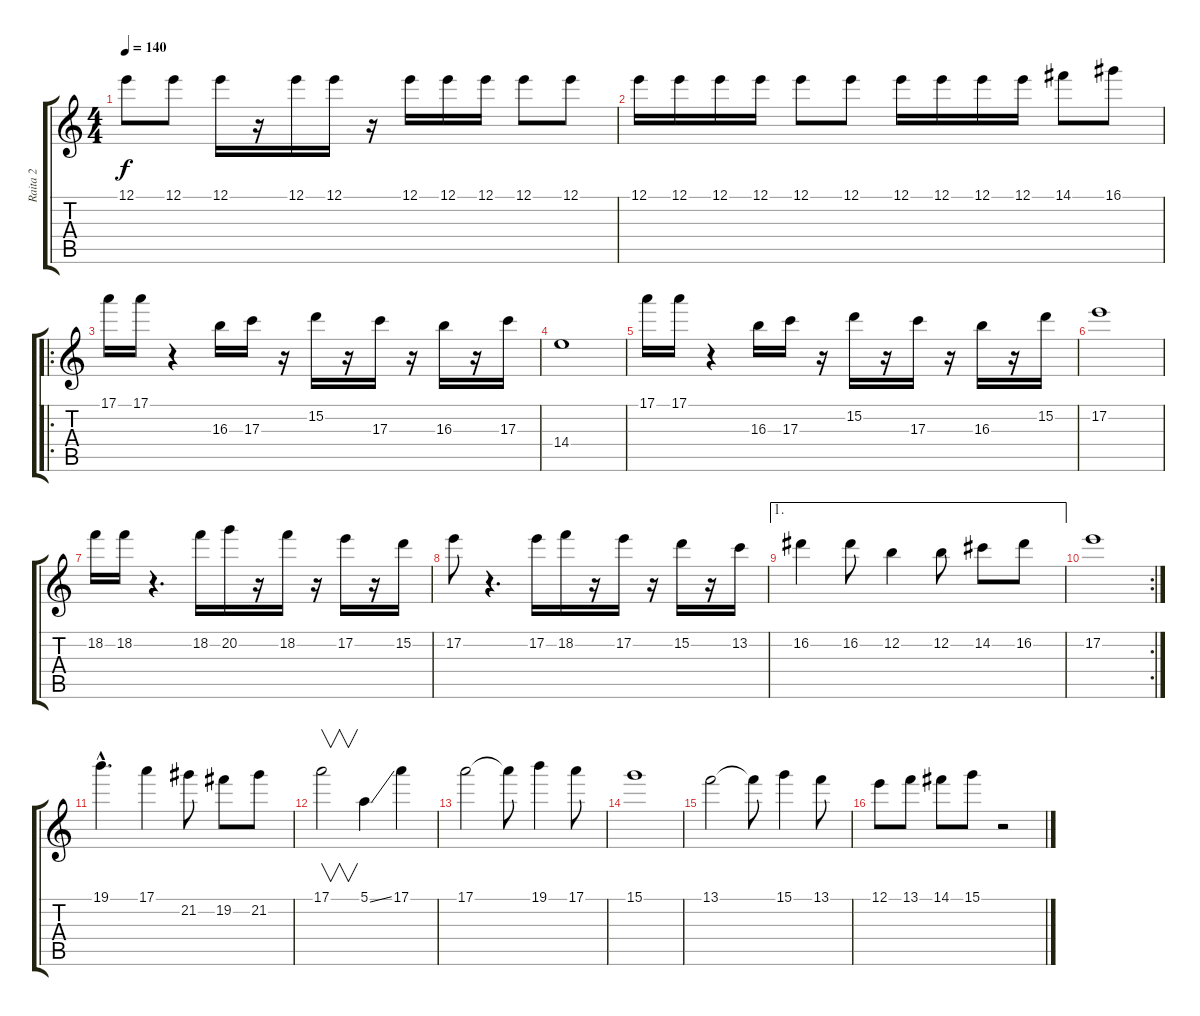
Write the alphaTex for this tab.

\track ("Raita 2" "Raita 2") {instrument overdrivenguitar}
\staff {score tabs}
\tuning (E4 B3 G3 D3 A2 E2) {hide}
\ts (4 4)
\tempo 140
\clef g2
\ks c
12.1.8{dy f instrument overdrivenguitar} 12.1.8 12.1.16 r.16 12.1.16 12.1.16 r.16 12.1.16 12.1.16 12.1.16 12.1.8 12.1.8 |
12.1.16 12.1.16 12.1.16 12.1.16 12.1.8 12.1.8 12.1.16 12.1.16 12.1.16 12.1.16 14.1.8 16.1.8 |
\ro
17.1.16 17.1.16 r.4 16.3.16 17.3.16 r.16 15.2.16 r.16 17.3.16 r.16 16.3.16 r.16 17.3.16 |
14.4.1 |
17.1.16 17.1.16 r.4 16.3.16 17.3.16 r.16 15.2.16 r.16 17.3.16 r.16 16.3.16 r.16 15.2.16 |
17.2.1 |
18.2.16 18.2.16 r.4{d} 18.2.16 20.2.16 r.16 18.2.16 r.16 17.2.16 r.16 15.2.16 |
17.2.8 r.4{d} 17.2.16 18.2.16 r.16 17.2.16 r.16 15.2.16 r.16 13.2.16 |
\ae 1
16.2.4 16.2.8 12.2.4 12.2.8 14.2.8 16.2.8 |
\rc 2
17.2.1 |
19.1{hac}.4{d} 17.1.4 21.2.8 19.2.8 21.2.8 |
17.1.2{v} 5.1{ss}.4 17.1.4 |
17.1.2 17.1{t}.8 19.1.4 17.1.8 |
15.1.1 |
13.1.2 13.1{t}.8 15.1.4 13.1.8 |
12.1.8 13.1.8 14.1.8 15.1.8 r.2
